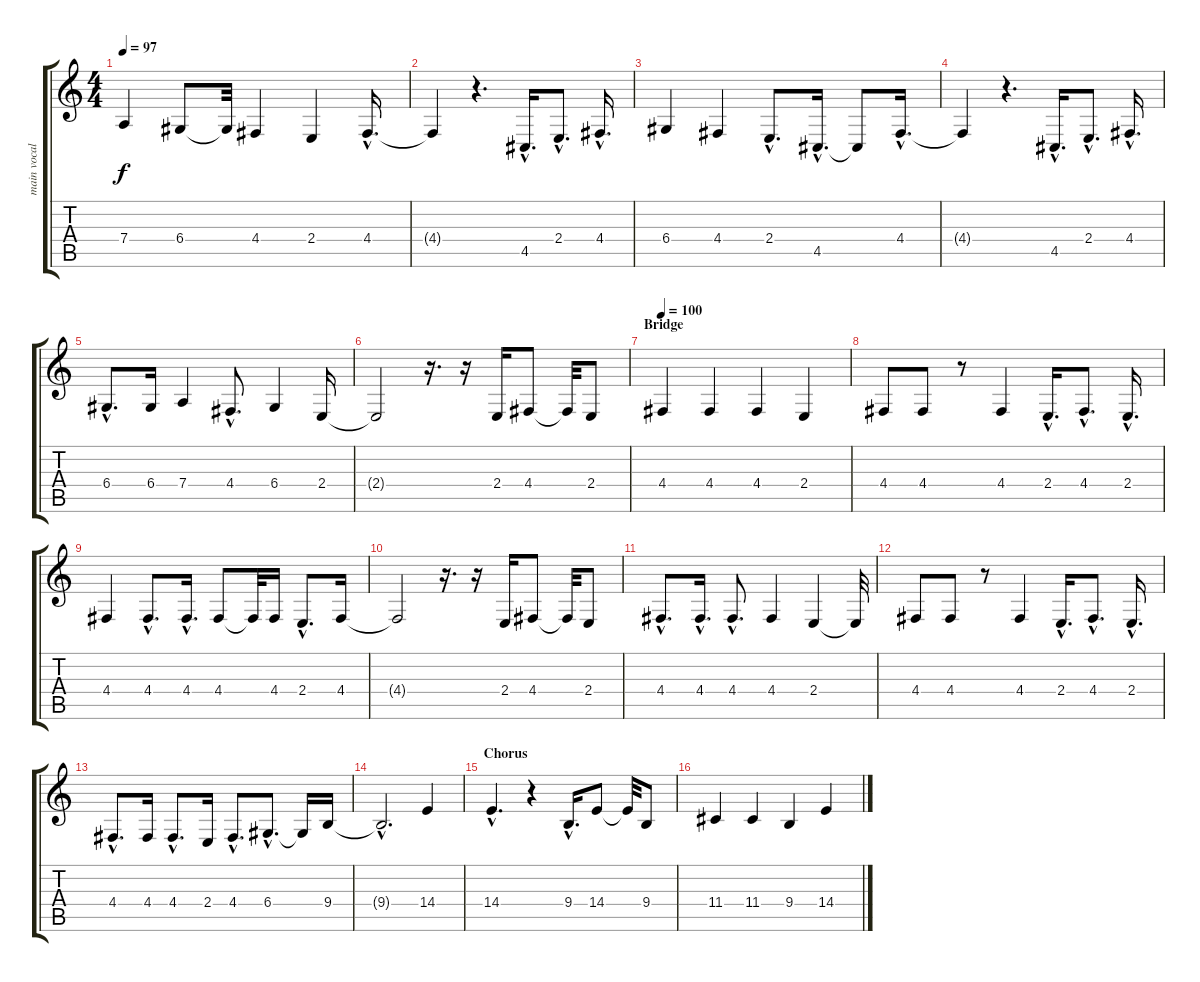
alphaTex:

\track ("main vocal - campino" "main vocal") {instrument sopranosax}
\staff {score tabs}
\tuning (E4 B3 G3 D3 A2 E2) {hide}
\ts (4 4)
\tempo 97
\clef g2
\ks c
7.4.4{dy f} 6.4.8 6.4{t}.32 4.4.4 2.4.4 4.4{hac}.16{d} |
4.4{t}.4 r.4{d} 4.5{hac}.16{d} 2.4{hac}.8{d} 4.4{hac}.16{d} |
6.4.4 4.4.4 2.4{hac}.8{d} 4.5{hac}.16{d} 4.5{t}.8 4.4{hac}.16{d} |
4.4{t}.4 r.4{d} 4.5{hac}.16{d} 2.4{hac}.8{d} 4.4{hac}.16{d} |
6.4{hac}.8{d} 6.4.16 7.4.4 4.4{hac}.8{d} 6.4.4 2.4.16 |
2.4{t}.2 r.16{d} r.16 2.4.16 4.4.8 4.4{t}.32 2.4.8 |
\section ("" "Bridge")
\tempo 100
4.4.4 4.4.4 4.4.4 2.4.4 |
4.4.8 4.4.8 r.8 4.4.4 2.4{hac}.16{d} 4.4{hac}.8{d} 2.4{hac}.16{d} |
4.4.4 4.4{hac}.8{d} 4.4{hac}.16{d} 4.4.8 4.4{t}.32 4.4.16 2.4{hac}.8{d} 4.4.16 |
4.4{t}.2 r.16{d} r.16 2.4.16 4.4.8 4.4{t}.32 2.4.8 |
4.4{hac}.8{d} 4.4{hac}.16{d} 4.4{hac}.8{d} 4.4.4 2.4.4 2.4{t}.32 |
4.4.8 4.4.8 r.8 4.4.4 2.4{hac}.16{d} 4.4{hac}.8{d} 2.4{hac}.16{d} |
4.4{hac}.8{d} 4.4.16 4.4{hac}.8{d} 2.4.16 4.4{hac}.8{d} 6.4{hac}.8{d} 6.4{t}.16 9.4.16 |
9.4{hac t}.2{d} 14.4.4 |
\section ("" "Chorus")
14.4{hac}.4{d} r.4 9.4{hac}.16{d} 14.4.8 14.4{t}.32 9.4.8 |
11.4.4 11.4.4 9.4.4 14.4.4
